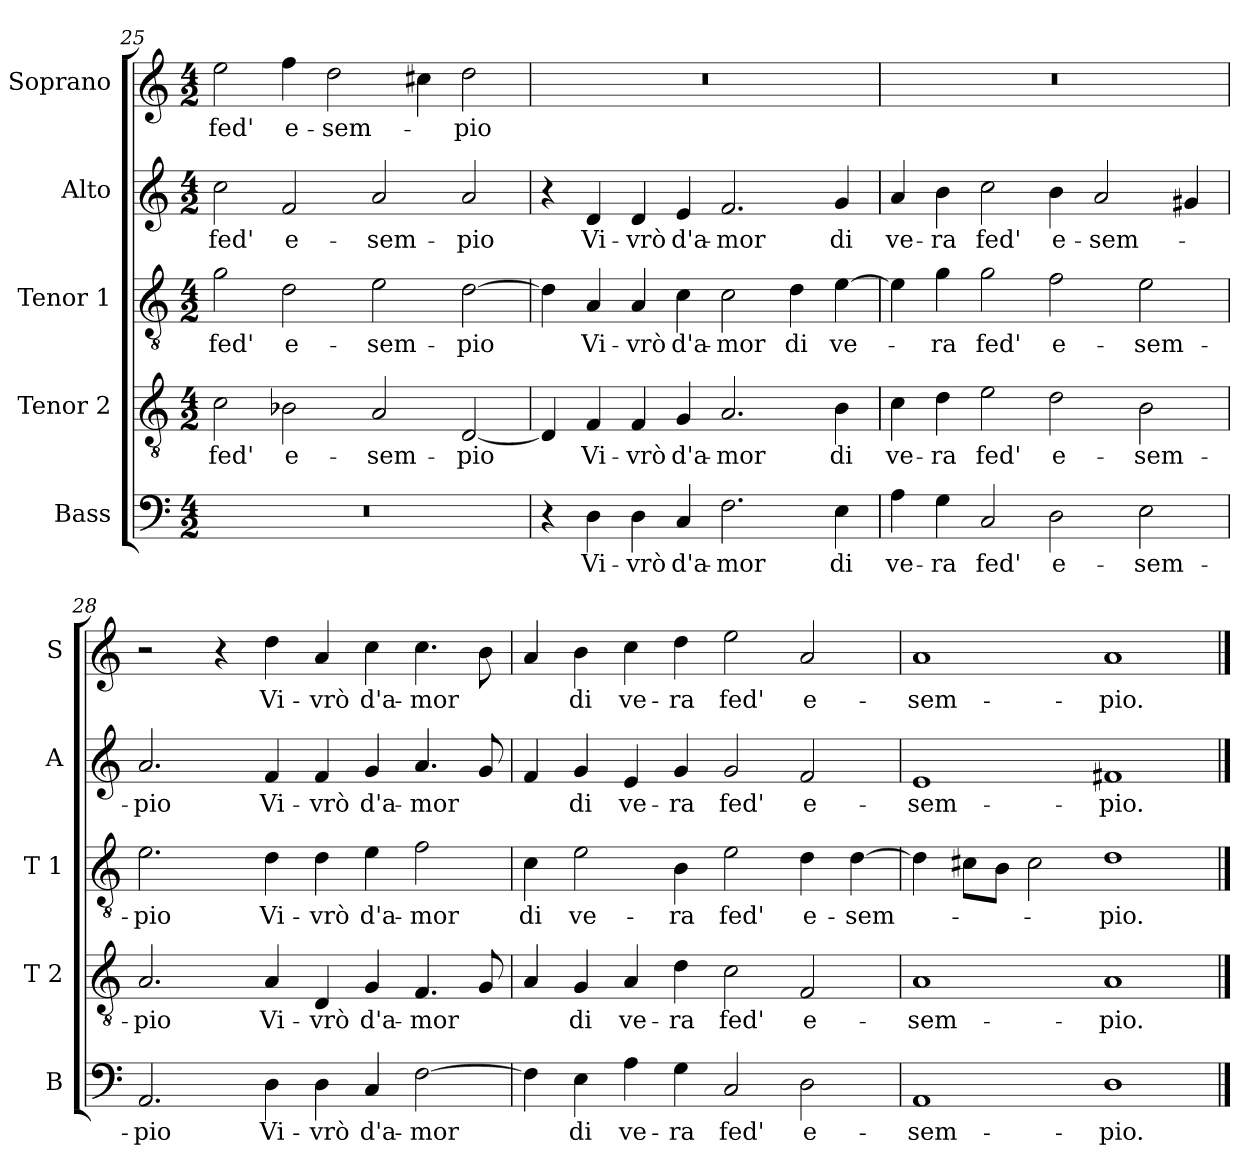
**kern	**text	**kern	**text	**kern	**text	**kern	**text	**kern	**text
*part5	*part5	*part4	*part4	*part3	*part3	*part2	*part2	*part1	*part1
*staff5	*staff5	*staff4	*staff4	*staff3	*staff3	*staff2	*staff2	*staff1	*staff1
*I"Bass	*	*I"Tenor 2	*	*I"Tenor 1	*	*I"Alto	*	*I"Soprano	*
*I'B	*	*I'T 2	*	*I'T 1	*	*I'A	*	*I'S	*
*clefF4	*	*clefGv2	*	*clefGv2	*	*clefG2	*	*clefG2	*
*k[]	*	*k[]	*	*k[]	*	*k[]	*	*k[]	*
*M4/2	*	*M4/2	*	*M4/2	*	*M4/2	*	*M4/2	*
=25	=25	=25	=25	=25	=25	=25	=25	=25	=25
!	!	!	!LO:LY:b	!	!LO:LY:b	!	!LO:LY:b	!	!LO:LY:b
0r	.	2c\	fed'	2g\	fed'	2cc\	fed'	2ee\	fed'
!	!	!	!LO:LY:b	!	!LO:LY:b	!	!LO:LY:b	!	!LO:LY:b
.	.	2B-X\	e-	2d\	e-	2f/	e-	4ff\	e-
!	!	!	!	!	!	!	!	!	!LO:LY:b
.	.	.	.	.	.	.	.	2dd\	-sem-
!	!	!	!LO:LY:b	!	!LO:LY:b	!	!LO:LY:b	!	!
.	.	2A/	-sem-	2e\	-sem-	2a/	-sem-	.	.
.	.	.	.	.	.	.	.	4cc#X\	.
!	!	!	!LO:LY:b	!	!LO:LY:b	!	!LO:LY:b	!	!LO:LY:b
.	.	[2D/	-pio	[2d\	-pio	2a/	-pio	2dd\	-pio
=26	=26	=26	=26	=26	=26	=26	=26	=26	=26
4r	.	4D/]	.	4d\]	.	4r	.	0r	.
!	!LO:LY:b	!	!LO:LY:b	!	!LO:LY:b	!	!LO:LY:b	!	!
4D\	Vi-	4F/	Vi-	4A/	Vi-	4d/	Vi-	.	.
!	!LO:LY:b	!	!LO:LY:b	!	!LO:LY:b	!	!LO:LY:b	!	!
4D\	-vrò	4F/	-vrò	4A/	-vrò	4d/	-vrò	.	.
!	!LO:LY:b	!	!LO:LY:b	!	!LO:LY:b	!	!LO:LY:b	!	!
4C/	d'a-	4G/	d'a-	4c\	d'a-	4e/	d'a-	.	.
!	!LO:LY:b	!	!LO:LY:b	!	!LO:LY:b	!	!LO:LY:b	!	!
2.F\	-mor	2.A/	-mor	2c\	-mor	2.f/	-mor	.	.
!	!	!	!	!	!LO:LY:b	!	!	!	!
.	.	.	.	4d\	di	.	.	.	.
!	!LO:LY:b	!	!LO:LY:b	!	!LO:LY:b	!	!LO:LY:b	!	!
4E\	di	4B\	di	[4e\	ve-	4g/	di	.	.
!!LO:PB:g=z
=27	=27	=27	=27	=27	=27	=27	=27	=27	=27
!	!LO:LY:b	!	!LO:LY:b	!	!	!	!LO:LY:b	!	!
4A\	ve-	4c\	ve-	4e\]	.	4a/	ve-	0r	.
!	!LO:LY:b	!	!LO:LY:b	!	!LO:LY:b	!	!LO:LY:b	!	!
4G\	-ra	4d\	-ra	4g\	-ra	4b\	-ra	.	.
!	!LO:LY:b	!	!LO:LY:b	!	!LO:LY:b	!	!LO:LY:b	!	!
2C/	fed'	2e\	fed'	2g\	fed'	2cc\	fed'	.	.
!	!LO:LY:b	!	!LO:LY:b	!	!LO:LY:b	!	!LO:LY:b	!	!
2D\	e-	2d\	e-	2f\	e-	4b\	e-	.	.
!	!	!	!	!	!	!	!LO:LY:b	!	!
.	.	.	.	.	.	2a/	-sem-	.	.
!	!LO:LY:b	!	!LO:LY:b	!	!LO:LY:b	!	!	!	!
2E\	-sem-	2B\	-sem-	2e\	-sem-	.	.	.	.
.	.	.	.	.	.	4g#X/	.	.	.
=28	=28	=28	=28	=28	=28	=28	=28	=28	=28
!	!LO:LY:b	!	!LO:LY:b	!	!LO:LY:b	!	!LO:LY:b	!	!
2.AA/	-pio	2.A/	-pio	2.e\	-pio	2.a/	-pio	2r	.
.	.	.	.	.	.	.	.	4r	.
!	!LO:LY:b	!	!LO:LY:b	!	!LO:LY:b	!	!LO:LY:b	!	!LO:LY:b
4D\	Vi-	4A/	Vi-	4d\	Vi-	4f/	Vi-	4dd\	Vi-
!	!LO:LY:b	!	!LO:LY:b	!	!LO:LY:b	!	!LO:LY:b	!	!LO:LY:b
4D\	-vrò	4D/	-vrò	4d\	-vrò	4f/	-vrò	4a/	-vrò
!	!LO:LY:b	!	!LO:LY:b	!	!LO:LY:b	!	!LO:LY:b	!	!LO:LY:b
4C/	d'a-	4G/	d'a-	4e\	d'a-	4g/	d'a-	4cc\	d'a-
!	!LO:LY:b	!	!LO:LY:b	!	!LO:LY:b	!	!LO:LY:b	!	!LO:LY:b
[2F\	-mor	4.F/	-mor	2f\	-mor	4.a/	-mor	4.cc\	-mor
.	.	8G/	.	.	.	8g/	.	8b\	.
=29	=29	=29	=29	=29	=29	=29	=29	=29	=29
!	!	!	!	!	!LO:LY:b	!	!	!	!
4F\]	.	4A/	.	4c\	di	4f/	.	4a/	.
!	!LO:LY:b	!	!LO:LY:b	!	!LO:LY:b	!	!LO:LY:b	!	!LO:LY:b
4E\	di	4G/	di	2e\	ve-	4g/	di	4b\	di
!	!LO:LY:b	!	!LO:LY:b	!	!	!	!LO:LY:b	!	!LO:LY:b
4A\	ve-	4A/	ve-	.	.	4e/	ve-	4cc\	ve-
!	!LO:LY:b	!	!LO:LY:b	!	!LO:LY:b	!	!LO:LY:b	!	!LO:LY:b
4G\	-ra	4d\	-ra	4B\	-ra	4g/	-ra	4dd\	-ra
!	!LO:LY:b	!	!LO:LY:b	!	!LO:LY:b	!	!LO:LY:b	!	!LO:LY:b
2C/	fed'	2c\	fed'	2e\	fed'	2g/	fed'	2ee\	fed'
!	!LO:LY:b	!	!LO:LY:b	!	!LO:LY:b	!	!LO:LY:b	!	!LO:LY:b
2D\	e-	2F/	e-	4d\	e-	2f/	e-	2a/	e-
!	!	!	!	!	!LO:LY:b	!	!	!	!
.	.	.	.	[4d\	-sem-	.	.	.	.
=30	=30	=30	=30	=30	=30	=30	=30	=30	=30
!	!LO:LY:b	!	!LO:LY:b	!	!	!	!LO:LY:b	!	!LO:LY:b
1AA	-sem-	1A	-sem-	4d\]	.	1e	-sem-	1a	-sem-
.	.	.	.	8c#X\L	.	.	.	.	.
.	.	.	.	8B\J	.	.	.	.	.
.	.	.	.	2c#\	.	.	.	.	.
!	!LO:LY:b	!	!LO:LY:b	!	!LO:LY:b	!	!LO:LY:b	!	!LO:LY:b
1D	-pio.	1A	-pio.	1d	-pio.	1f#X	-pio.	1a	-pio.
==	==	==	==	==	==	==	==	==	==
*-	*-	*-	*-	*-	*-	*-	*-	*-	*-
